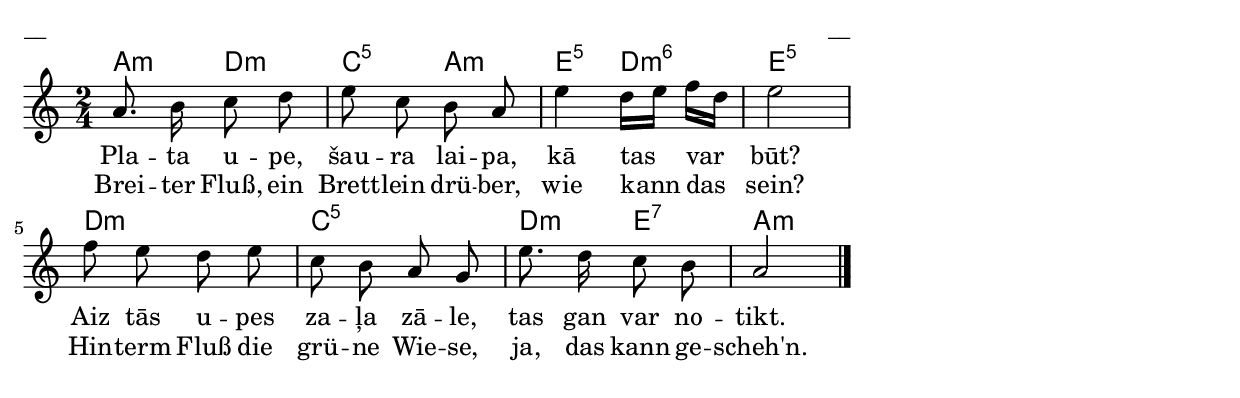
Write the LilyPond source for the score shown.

\version "2.13.16"
%\header {
% title = "Plata upe, šaura laipa"
%}
% J.Vītola t.dz. ar klavieru pavadījumu
\paper {
line-width = 14\cm
left-margin = 0.4\cm
between-system-padding = 0.3\cm
between-system-space = 0.3\cm
}
\layout {
indent = #0
ragged-last = ##f
}


voiceA = \relative c' {
\clef "treble"
\key a \minor
\time 2/4
a'8. b16 c8 d | e8 c b a | e'4 d16[ e] f[ d] | e2 |
f8 e d e | c8 b a g | e'8. d16 c8 b | a2
\bar "|."
}



lyricAA = \lyricmode {
Pla -- ta u -- pe, šau -- ra lai -- pa, kā tas var būt? 
Aiz tās u -- pes za -- ļa zā -- le, tas gan var no -- tikt. 
}

lyricAB = \lyricmode {
Brei -- ter Fluß, ein Brett -- lein drü -- ber, wie kann das sein?
Hin -- term Fluß die grü -- ne Wie -- se, ja, das kann ge -- scheh'n.
}


chordsA = \chordmode {
\time 2/4
a4:m d4:m | c4:5 a4:m | e4:5 d4:m6 | e2:5 | 
d2:m | c2:5 | d4:m e4:7 | a2:m  
}

fullScore = <<
\new ChordNames { \chordsA }
\new Staff {
<<
\new Voice = "voiceA" { \oneVoice \autoBeamOff \voiceA }
\lyricsto "voiceA" \new Lyrics \lyricAA
\lyricsto "voiceA" \new Lyrics \lyricAB
>>
}
>>

\score {
\fullScore
\header { piece = "__" opus = "__" }
}
\markup { \with-color #(x11-color 'white) \sans \smaller "__" }
\score {
\unfoldRepeats
\fullScore
\midi {
\context { \Staff \remove "Staff_performer" }
\context { \Voice \consists "Staff_performer" }
}
}


